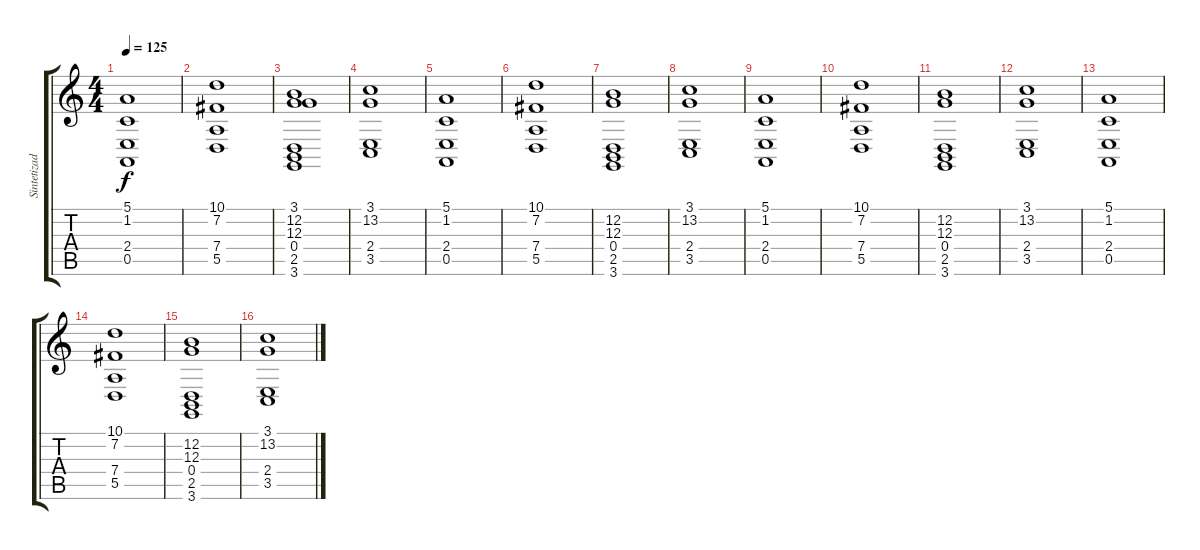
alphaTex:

\track ("Sintetizador" "Sintetizad") {instrument stringensemble1}
\staff {score tabs}
\tuning (E4 B3 G3 D3 A2 E2) {hide}
\ts (4 4)
\tempo 125
\clef g2
\ks c
(5.1 1.2 2.4 0.5).1{dy f} |
(10.1 7.2 7.4 5.5).1 |
(3.1 12.2 12.3 0.4 2.5 3.6).1 |
(3.1 13.2 2.4 3.5).1 |
(5.1 1.2 2.4 0.5).1 |
(10.1 7.2 7.4 5.5).1 |
(12.2 12.3 0.4 2.5 3.6).1 |
(3.1 13.2 2.4 3.5).1 |
(5.1 1.2 2.4 0.5).1 |
(10.1 7.2 7.4 5.5).1 |
(12.2 12.3 0.4 2.5 3.6).1 |
(3.1 13.2 2.4 3.5).1 |
(5.1 1.2 2.4 0.5).1 |
(10.1 7.2 7.4 5.5).1 |
(12.2 12.3 0.4 2.5 3.6).1 |
(3.1 13.2 2.4 3.5).1
